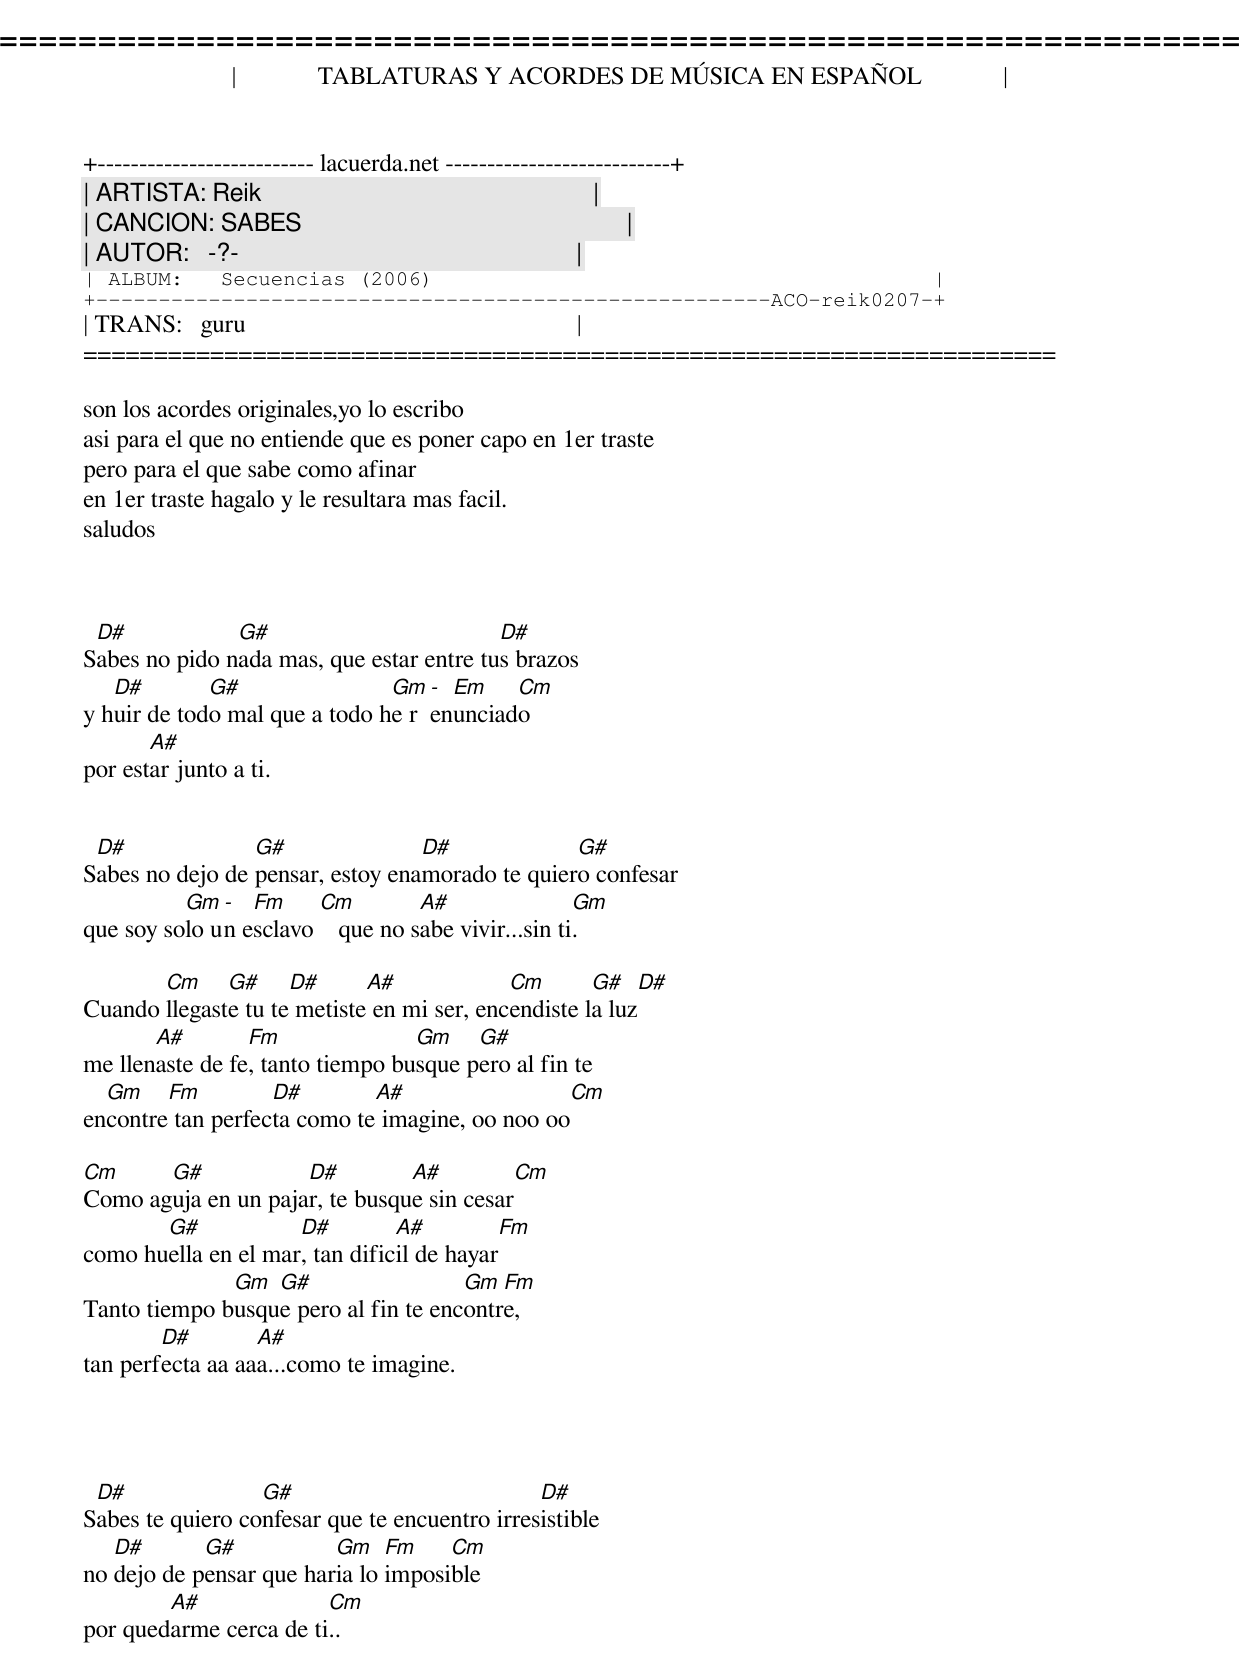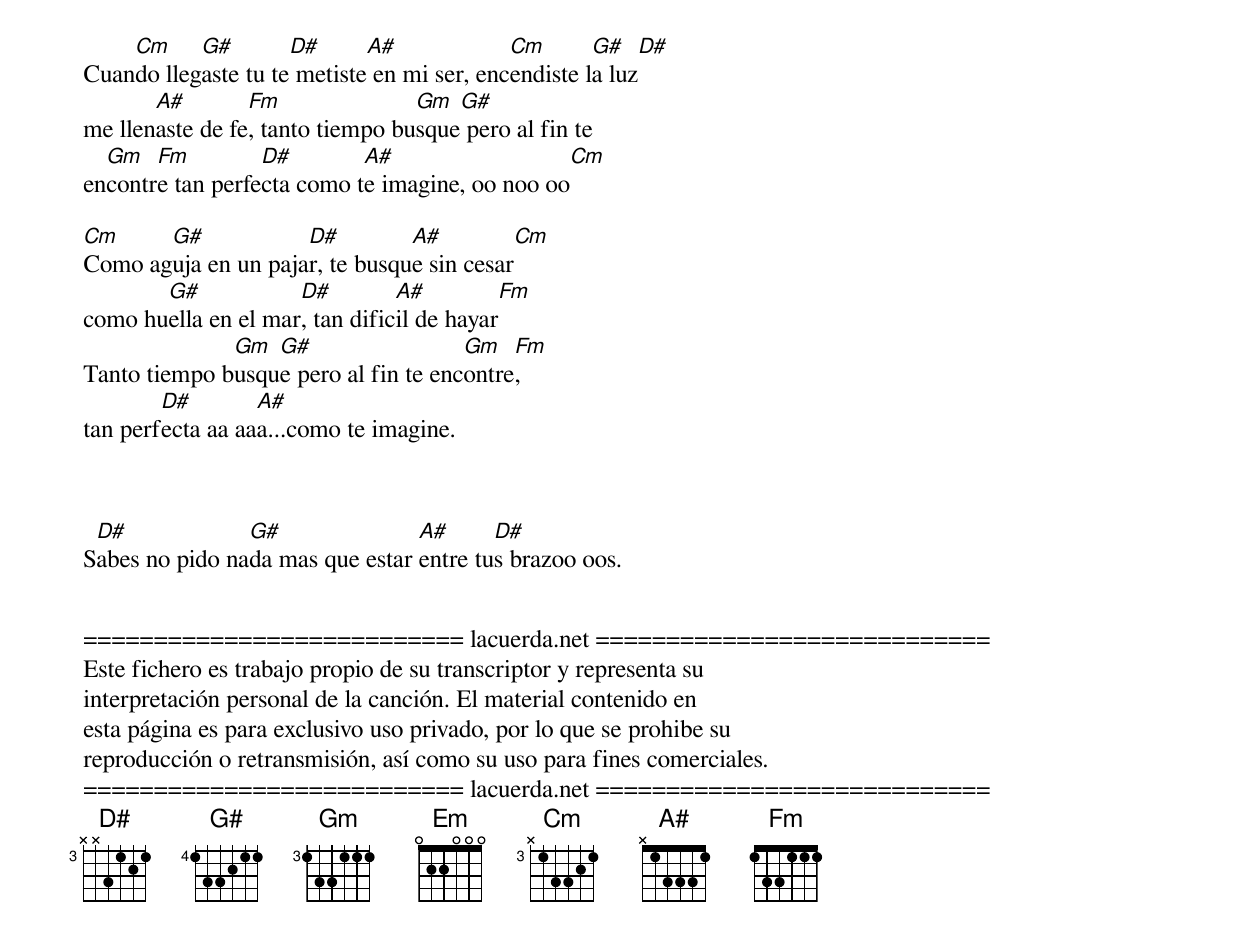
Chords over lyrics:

=====================================================================
|             TABLATURAS Y ACORDES DE MÚSICA EN ESPAÑOL             |
+-------------------------- lacuerda.net ---------------------------+
| ARTISTA: Reik                                                     |
| CANCION: SABES                                                    |
| AUTOR:   -?-                                                      |
| ALBUM:   Secuencias (2006)                                        |
+------------------------------------------------------ACO-reik0207-+
| TRANS:   guru                                                     |
=====================================================================

son los acordes originales,yo lo escribo
asi para el que no entiende que es poner capo en 1er traste
pero para el que sabe como afinar
en 1er traste hagalo y le resultara mas facil.
saludos



 D#            G#                         D#
Sabes no pido nada mas, que estar entre tus brazos
   D#        G#                Gm - Em    Cm
y huir de todo mal que a todo he renunciado
       A#
por estar junto a ti.


 D#              G#               D#             G#
Sabes no dejo de pensar, estoy enamorado te quiero confesar
          Gm  -  Fm     Cm         A#                Gm
que soy solo un esclavo    que no sabe vivir...sin ti.

       Cm     G#     D#      A#             Cm       G#     D#
Cuando llegaste tu te metiste en mi ser, encendiste la luz
       A#        Fm               Gm    G#
me llenaste de fe, tanto tiempo busque pero al fin te
  Gm    Fm         D#        A#                  Cm
encontre tan perfecta como te imagine, oo noo oo

Cm     G#            D#         A#         Cm
Como aguja en un pajar, te busque sin cesar
       G#            D#         A#         Fm
como huella en el mar, tan dificil de hayar
              Gm  G#                  Gm  Fm
Tanto tiempo busque pero al fin te encontre,
        D#        A#
tan perfecta aa aaa...como te imagine.




 D#               G#                           D#
Sabes te quiero confesar que te encuentro irresistible
   D#       G#           Gm    Fm    Cm
no dejo de pensar que haria lo imposible
        A#              Cm
por quedarme cerca de ti..


    Cm     G#        D#      A#             Cm       G#        D#
Cuando llegaste tu te metiste en mi ser, encendiste la luz
       A#        Fm               Gm  G#
me llenaste de fe, tanto tiempo busque pero al fin te
  Gm   Fm         D#        A#                  Cm
encontre tan perfecta como te imagine, oo noo oo

Cm     G#            D#         A#         Cm
Como aguja en un pajar, te busque sin cesar
       G#            D#         A#         Fm
como huella en el mar, tan dificil de hayar
              Gm  G#                  Gm   Fm
Tanto tiempo busque pero al fin te encontre,
        D#        A#
tan perfecta aa aaa...como te imagine.



 D#             G#               A#      D#
Sabes no pido nada mas que estar entre tus brazoo oos.


=========================== lacuerda.net ============================
Este fichero es trabajo propio de su transcriptor y representa su
interpretación personal de la canción. El material contenido en
esta página es para exclusivo uso privado, por lo que se prohibe su
reproducción o retransmisión, así como su uso para fines comerciales.
=========================== lacuerda.net ============================
